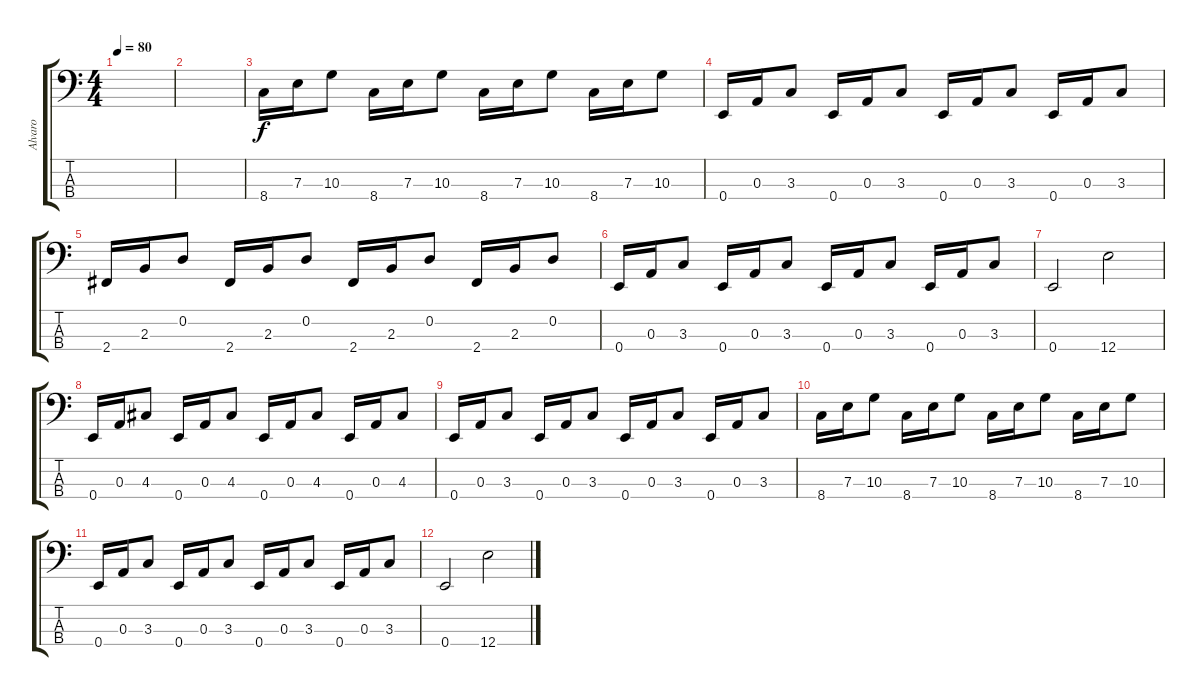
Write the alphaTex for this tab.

\track ("Alvaro" "Alvaro") {instrument electricbassfinger}
\staff {score tabs}
\tuning (G2 D2 A1 E1) {hide}
\ts (4 4)
\tempo 80
\clef f4
\ks c
|
|
8.4.16 7.3.16 10.3.8 8.4.16 7.3.16 10.3.8 8.4.16 7.3.16 10.3.8 8.4.16 7.3.16 10.3.8 |
0.4.16 0.3.16 3.3.8 0.4.16 0.3.16 3.3.8 0.4.16 0.3.16 3.3.8 0.4.16 0.3.16 3.3.8 |
2.4.16 2.3.16 0.2.8 2.4.16 2.3.16 0.2.8 2.4.16 2.3.16 0.2.8 2.4.16 2.3.16 0.2.8 |
0.4.16 0.3.16 3.3.8 0.4.16 0.3.16 3.3.8 0.4.16 0.3.16 3.3.8 0.4.16 0.3.16 3.3.8 |
0.4.2 12.4.2 |
0.4.16 0.3.16 4.3.8 0.4.16 0.3.16 4.3.8 0.4.16 0.3.16 4.3.8 0.4.16 0.3.16 4.3.8 |
0.4.16 0.3.16 3.3.8 0.4.16 0.3.16 3.3.8 0.4.16 0.3.16 3.3.8 0.4.16 0.3.16 3.3.8 |
8.4.16 7.3.16 10.3.8 8.4.16 7.3.16 10.3.8 8.4.16 7.3.16 10.3.8 8.4.16 7.3.16 10.3.8 |
0.4.16 0.3.16 3.3.8 0.4.16 0.3.16 3.3.8 0.4.16 0.3.16 3.3.8 0.4.16 0.3.16 3.3.8 |
0.4.2 12.4.2
